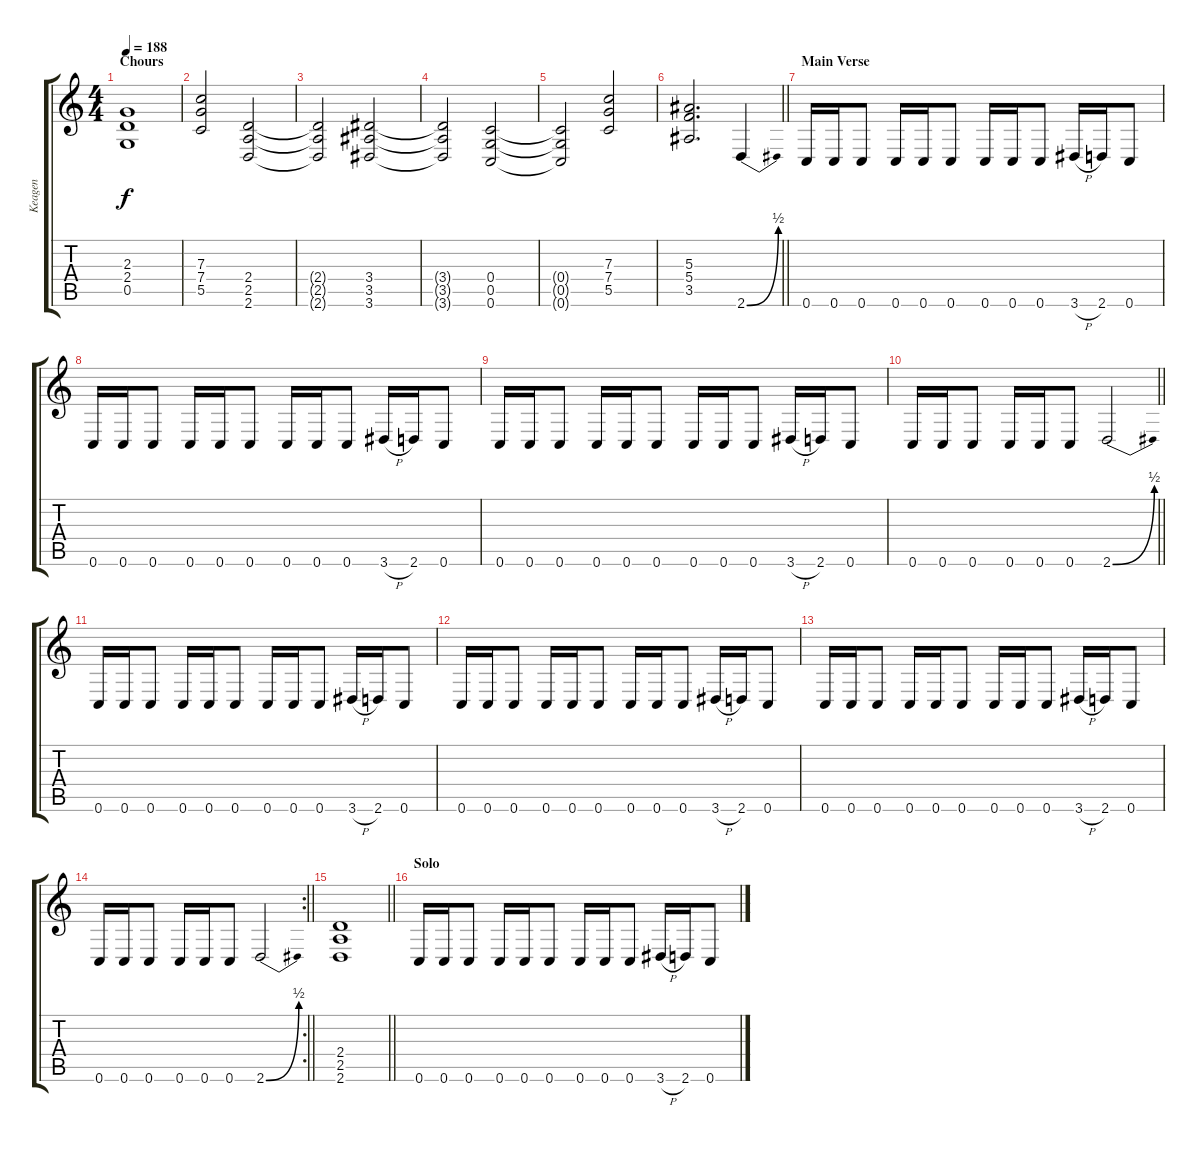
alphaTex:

\track ("Keagen" "Keagen") {instrument distortionguitar}
\staff {score tabs}
\tuning (D4 A3 F3 C3 G2 C2) {hide}
\ts (4 4)
\section ("" "Chours")
\tempo 188
\clef g2
\ks c
(2.3 2.4 0.5).1{dy f} |
(7.3 7.4 5.5).2 (2.4 2.5 2.6).2 |
(2.4{t} 2.5{t} 2.6{t}).2 (3.4 3.5 3.6).2 |
(3.4{t} 3.5{t} 3.6{t}).2 (0.4 0.5 0.6).2 |
(0.4{t} 0.5{t} 0.6{t}).2 (7.3 7.4 5.5).2 |
\barLineRight lightlight
(5.3 5.4 3.5).2{d} 2.6{be (bend 0 0 60 2)}.4 |
\section ("" "Main Verse")
0.6.16{beam Up} 0.6.16{beam Up} 0.6.8{beam Up} 0.6.16 0.6.16 0.6.8 0.6.16 0.6.16 0.6.8 3.6{h}.16 2.6.16 0.6.8 |
0.6.16{beam Up} 0.6.16{beam Up} 0.6.8{beam Up} 0.6.16 0.6.16 0.6.8 0.6.16 0.6.16 0.6.8 3.6{h}.16 2.6.16 0.6.8 |
0.6.16{beam Up} 0.6.16{beam Up} 0.6.8{beam Up} 0.6.16 0.6.16 0.6.8 0.6.16 0.6.16 0.6.8 3.6{h}.16 2.6.16 0.6.8 |
\barLineRight lightlight
0.6.16{beam Up} 0.6.16{beam Up} 0.6.8{beam Up} 0.6.16 0.6.16 0.6.8 2.6{be (bend 0 0 60 2)}.2 |
0.6.16{beam Up} 0.6.16{beam Up} 0.6.8{beam Up} 0.6.16 0.6.16 0.6.8 0.6.16 0.6.16 0.6.8 3.6{h}.16 2.6.16 0.6.8 |
0.6.16{beam Up} 0.6.16{beam Up} 0.6.8{beam Up} 0.6.16 0.6.16 0.6.8 0.6.16 0.6.16 0.6.8 3.6{h}.16 2.6.16 0.6.8 |
0.6.16{beam Up} 0.6.16{beam Up} 0.6.8{beam Up} 0.6.16 0.6.16 0.6.8 0.6.16 0.6.16 0.6.8 3.6{h}.16 2.6.16 0.6.8 |
\rc 2
\barLineRight lightlight
0.6.16{beam Up} 0.6.16{beam Up} 0.6.8{beam Up} 0.6.16 0.6.16 0.6.8 2.6{be (bend 0 0 60 2)}.2 |
\barLineRight lightlight
(2.4 2.5 2.6).1 |
\section ("" "Solo")
0.6.16{beam Up} 0.6.16{beam Up} 0.6.8{beam Up} 0.6.16 0.6.16 0.6.8 0.6.16 0.6.16 0.6.8 3.6{h}.16 2.6.16 0.6.8
